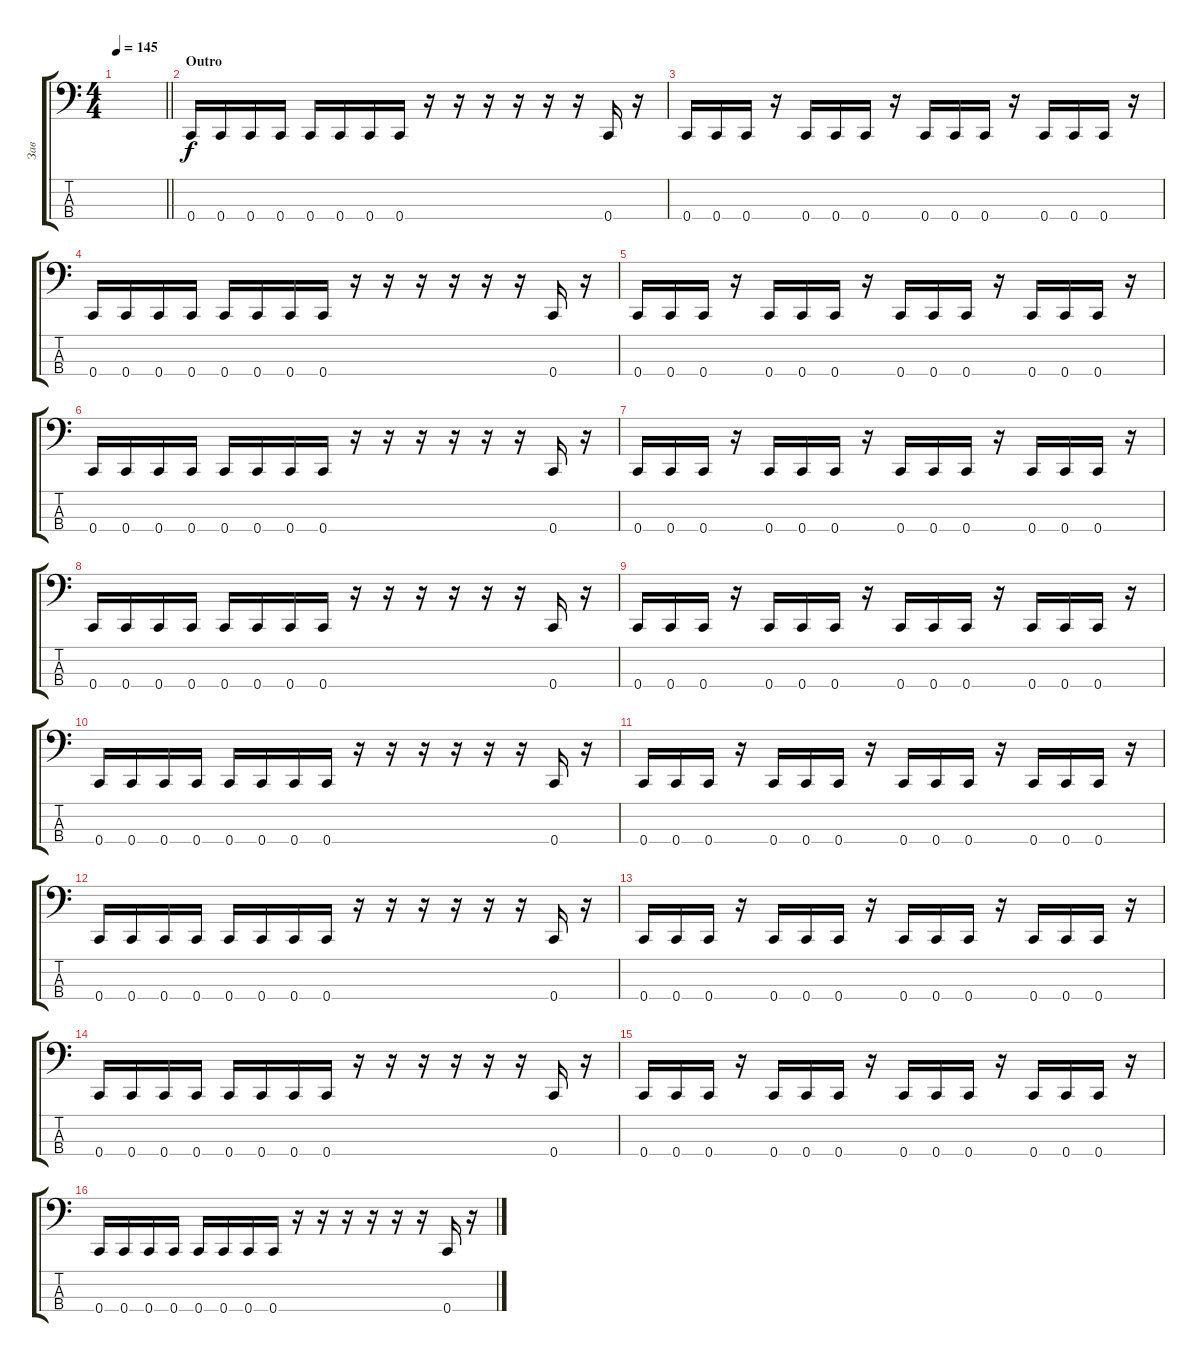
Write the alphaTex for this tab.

\track ("Зав" "Зав") {instrument electricbasspick}
\staff {score tabs}
\tuning (F2 C2 G1 C1) {hide}
\ts (4 4)
\tempo 145
\clef f4
\barLineRight lightlight
\ks c
|
\section ("" "Outro")
0.4.16 0.4.16 0.4.16 0.4.16 0.4.16 0.4.16 0.4.16 0.4.16 r.16 r.16 r.16 r.16 r.16 r.16 0.4.16 r.16 |
0.4.16 0.4.16 0.4.16 r.16 0.4.16 0.4.16 0.4.16 r.16 0.4.16 0.4.16 0.4.16 r.16 0.4.16 0.4.16 0.4.16 r.16 |
0.4.16 0.4.16 0.4.16 0.4.16 0.4.16 0.4.16 0.4.16 0.4.16 r.16 r.16 r.16 r.16 r.16 r.16 0.4.16 r.16 |
0.4.16 0.4.16 0.4.16 r.16 0.4.16 0.4.16 0.4.16 r.16 0.4.16 0.4.16 0.4.16 r.16 0.4.16 0.4.16 0.4.16 r.16 |
0.4.16 0.4.16 0.4.16 0.4.16 0.4.16 0.4.16 0.4.16 0.4.16 r.16 r.16 r.16 r.16 r.16 r.16 0.4.16 r.16 |
0.4.16 0.4.16 0.4.16 r.16 0.4.16 0.4.16 0.4.16 r.16 0.4.16 0.4.16 0.4.16 r.16 0.4.16 0.4.16 0.4.16 r.16 |
0.4.16 0.4.16 0.4.16 0.4.16 0.4.16 0.4.16 0.4.16 0.4.16 r.16 r.16 r.16 r.16 r.16 r.16 0.4.16 r.16 |
0.4.16 0.4.16 0.4.16 r.16 0.4.16 0.4.16 0.4.16 r.16 0.4.16 0.4.16 0.4.16 r.16 0.4.16 0.4.16 0.4.16 r.16 |
0.4.16 0.4.16 0.4.16 0.4.16 0.4.16 0.4.16 0.4.16 0.4.16 r.16 r.16 r.16 r.16 r.16 r.16 0.4.16 r.16 |
0.4.16 0.4.16 0.4.16 r.16 0.4.16 0.4.16 0.4.16 r.16 0.4.16 0.4.16 0.4.16 r.16 0.4.16 0.4.16 0.4.16 r.16 |
0.4.16 0.4.16 0.4.16 0.4.16 0.4.16 0.4.16 0.4.16 0.4.16 r.16 r.16 r.16 r.16 r.16 r.16 0.4.16 r.16 |
0.4.16 0.4.16 0.4.16 r.16 0.4.16 0.4.16 0.4.16 r.16 0.4.16 0.4.16 0.4.16 r.16 0.4.16 0.4.16 0.4.16 r.16 |
0.4.16 0.4.16 0.4.16 0.4.16 0.4.16 0.4.16 0.4.16 0.4.16 r.16 r.16 r.16 r.16 r.16 r.16 0.4.16 r.16 |
0.4.16 0.4.16 0.4.16 r.16 0.4.16 0.4.16 0.4.16 r.16 0.4.16 0.4.16 0.4.16 r.16 0.4.16 0.4.16 0.4.16 r.16 |
0.4.16 0.4.16 0.4.16 0.4.16 0.4.16 0.4.16 0.4.16 0.4.16 r.16 r.16 r.16 r.16 r.16 r.16 0.4.16 r.16
